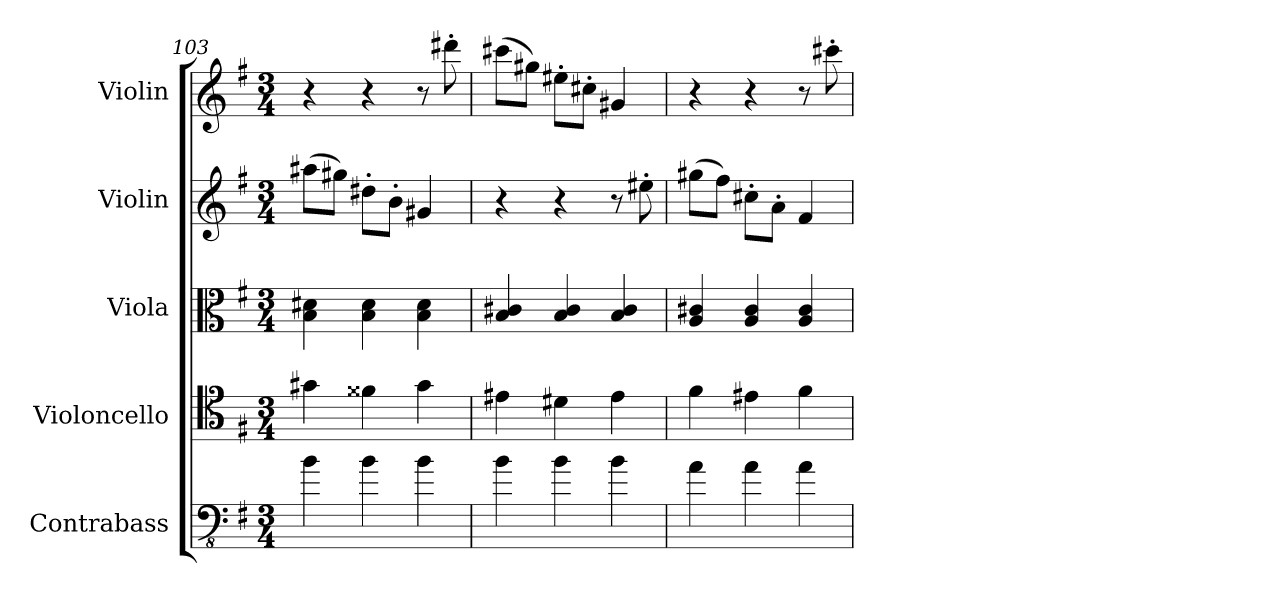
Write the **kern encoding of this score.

**kern	**kern	**kern	**kern	**kern
*part5	*part4	*part3	*part2	*part1
*staff5	*staff4	*staff3	*staff2	*staff1
*I"Contrabass	*I"Violoncello	*I"Viola	*I"Violin	*I"Violin
*I'Cb.	*I'Vc.	*I'Vla.	*I'Vln.	*I'Vln.
!!LO:PB:g=z
*clefFv4	*clefC4	*clefC3	*clefG2	*clefG2
*ITrd7c12	*	*	*	*
*k[f#]	*k[f#]	*k[f#]	*k[f#]	*k[f#]
*M3/4	*M3/4	*M3/4	*M3/4	*M3/4
=103	=103	=103	=103	=103
4BB\	4g#X\	4B\ 4d#X\	(8aa#X\L	4r
.	.	.	8gg#X\J)	.
4BB\	4f##X\	4B\ 4d#\	8dd#X'\L	4r
.	.	.	8b'\J	.
4BB\	4g#\	4B\ 4d#\	4g#X/	8r
.	.	.	.	8ddd#X'\
=104	=104	=104	=104	=104
4BB\	4e#X\	4B/ 4c#X/	4r	(8ccc#X\L
.	.	.	.	8gg#X\J)
4BB\	4d#X\	4B/ 4c#/	4r	8ee#X'\L
.	.	.	.	8cc#X'\J
4BB\	4e#\	4B/ 4c#/	8r	4g#X/
.	.	.	8ee#X'\	.
=105	=105	=105	=105	=105
4AA\	4f#\	4A/ 4c#X/	(8gg#X\L	4r
.	.	.	8ff#\J)	.
4AA\	4e#X\	4A/ 4c#/	8cc#X'\L	4r
.	.	.	8a'\J	.
4AA\	4f#\	4A/ 4c#/	4f#/	8r
.	.	.	.	8ccc#X'\
=	=	=	=	=
*-	*-	*-	*-	*-
